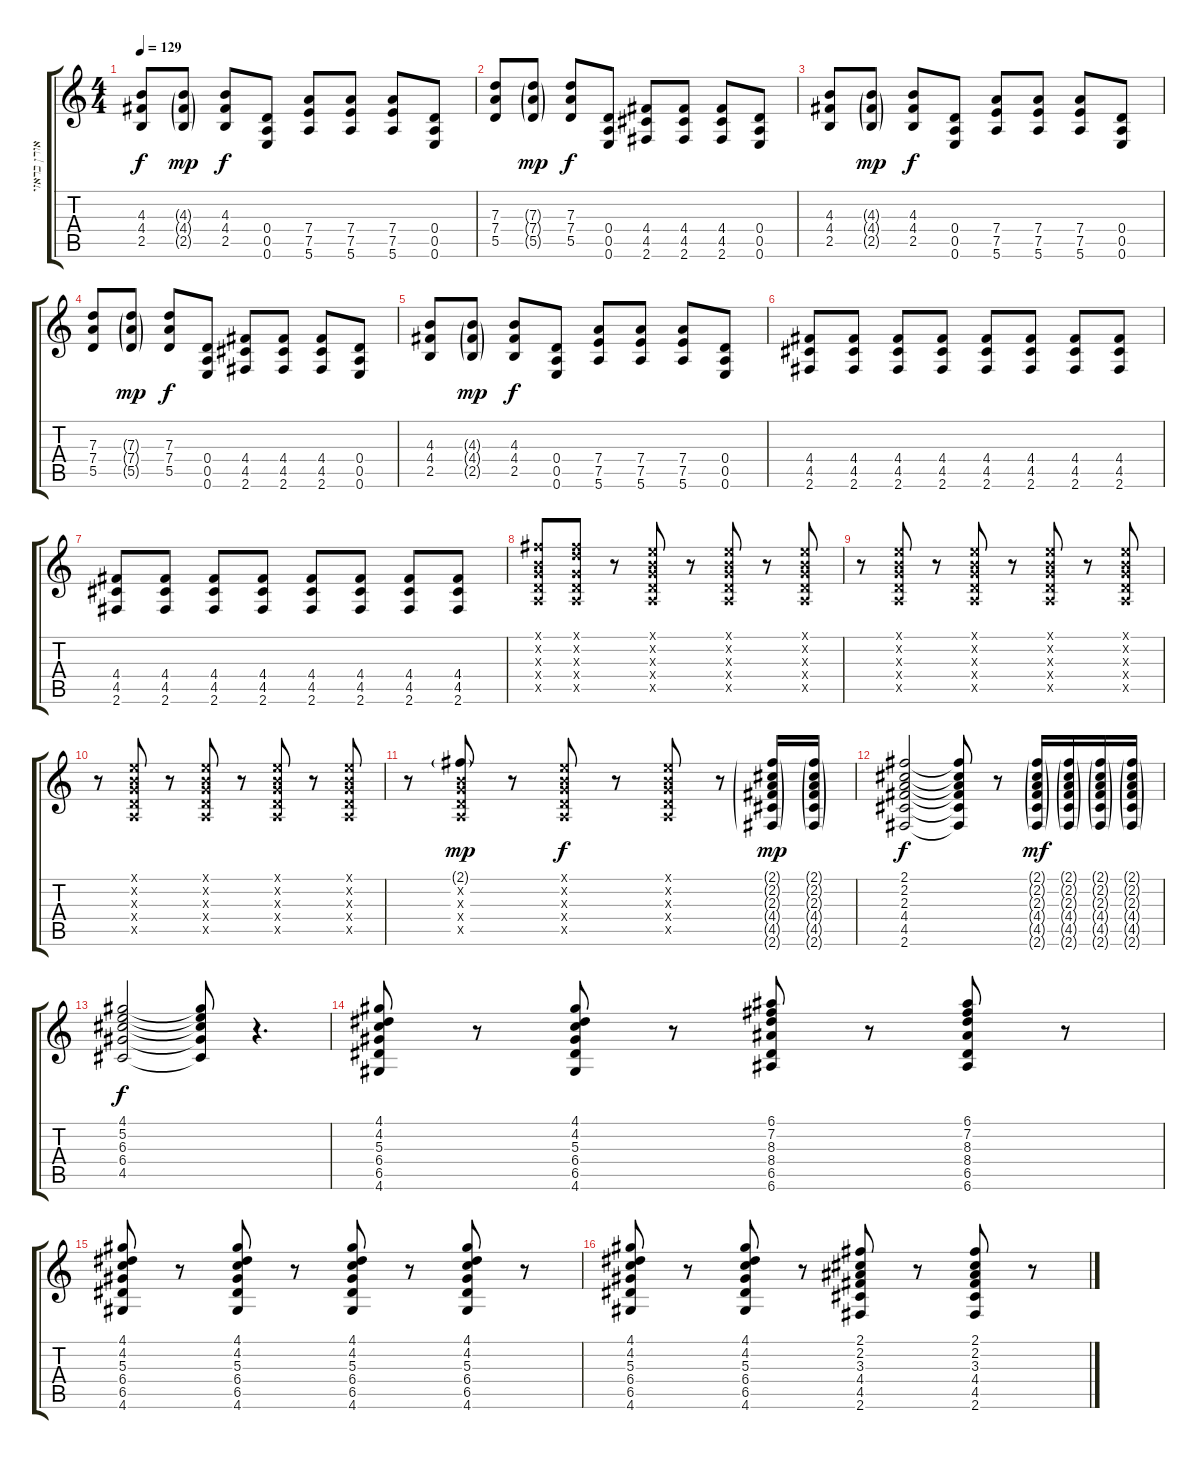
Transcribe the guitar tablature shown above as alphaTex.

\track ("אורן בראזילאי - גיטרה" "אורן בראזי") {instrument overdrivenguitar}
\staff {score tabs}
\tuning (E4 B3 G3 D3 A2 E2) {hide}
\ts (4 4)
\tempo 129
\clef g2
\ks c
(4.3 4.4 2.5).8{dy f} (4.3{g} 4.4{g} 2.5{g}).8{dy mp} (4.3 4.4 2.5).8{dy f} (0.4 0.5 0.6).8 (7.4 7.5 5.6).8 (7.4 7.5 5.6).8 (7.4 7.5 5.6).8 (0.4 0.5 0.6).8 |
(7.3 7.4 5.5).8 (7.3{g} 7.4{g} 5.5{g}).8{dy mp} (7.3 7.4 5.5).8{dy f} (0.4 0.5 0.6).8 (4.4 4.5 2.6).8 (4.4 4.5 2.6).8 (4.4 4.5 2.6).8 (0.4 0.5 0.6).8 |
(4.3 4.4 2.5).8 (4.3{g} 4.4{g} 2.5{g}).8{dy mp} (4.3 4.4 2.5).8{dy f} (0.4 0.5 0.6).8 (7.4 7.5 5.6).8 (7.4 7.5 5.6).8 (7.4 7.5 5.6).8 (0.4 0.5 0.6).8 |
(7.3 7.4 5.5).8 (7.3{g} 7.4{g} 5.5{g}).8{dy mp} (7.3 7.4 5.5).8{dy f} (0.4 0.5 0.6).8 (4.4 4.5 2.6).8 (4.4 4.5 2.6).8 (4.4 4.5 2.6).8 (0.4 0.5 0.6).8 |
(4.3 4.4 2.5).8 (4.3{g} 4.4{g} 2.5{g}).8{dy mp} (4.3 4.4 2.5).8{dy f} (0.4 0.5 0.6).8 (7.4 7.5 5.6).8 (7.4 7.5 5.6).8 (7.4 7.5 5.6).8 (0.4 0.5 0.6).8 |
(4.4 4.5 2.6).8 (4.4 4.5 2.6).8 (4.4 4.5 2.6).8 (4.4 4.5 2.6).8 (4.4 4.5 2.6).8 (4.4 4.5 2.6).8 (4.4 4.5 2.6).8 (4.4 4.5 2.6).8 |
(4.4 4.5 2.6).8 (4.4 4.5 2.6).8 (4.4 4.5 2.6).8 (4.4 4.5 2.6).8 (4.4 4.5 2.6).8 (4.4 4.5 2.6).8 (4.4 4.5 2.6).8 (4.4 4.5 2.6).8 |
(2.1{x} 0.2{x} 0.3{x} 0.4{x} 0.5{x}).8{volume 16 instrument distortionguitar} (2.1{x} 3.2{x} 0.3{x} 0.4{x} 0.5{x}).8 r.8 (0.1{x} 0.2{x} 0.3{x} 0.4{x} 0.5{x}).8 r.8 (0.1{x} 0.2{x} 0.3{x} 0.4{x} 0.5{x}).8 r.8 (0.1{x} 0.2{x} 0.3{x} 0.4{x} 0.5{x}).8 |
r.8 (0.1{x} 0.2{x} 0.3{x} 0.4{x} 0.5{x}).8 r.8 (0.1{x} 0.2{x} 0.3{x} 0.4{x} 0.5{x}).8 r.8 (0.1{x} 0.2{x} 0.3{x} 0.4{x} 0.5{x}).8 r.8 (0.1{x} 0.2{x} 0.3{x} 0.4{x} 0.5{x}).8 |
r.8 (0.1{x} 0.2{x} 0.3{x} 0.4{x} 0.5{x}).8 r.8 (0.1{x} 0.2{x} 0.3{x} 0.4{x} 0.5{x}).8 r.8 (0.1{x} 0.2{x} 0.3{x} 0.4{x} 0.5{x}).8 r.8 (0.1{x} 0.2{x} 0.3{x} 0.4{x} 0.5{x}).8 |
r.8 (2.1{g} 0.2{x} 0.3{x} 0.4{x} 0.5{x}).8{dy mp} r.8 (0.1{x} 0.2{x} 0.3{x} 0.4{x} 0.5{x}).8{dy f} r.8 (0.1{x} 0.2{x} 0.3{x} 0.4{x} 0.5{x}).8 r.8 (2.1{g} 2.2{g} 2.3{g} 4.4{g} 4.5{g} 2.6{g}).16{dy mp volume 12 instrument overdrivenguitar} (2.1{g} 2.2{g} 2.3{g} 4.4{g} 4.5{g} 2.6{g}).16 |
(2.1 2.2 2.3 4.4 4.5 2.6).2{dy f} (2.1{t} 2.2{t} 2.3{t} 4.4{t} 4.5{t} 2.6{t}).8 r.8 (2.1{g} 2.2{g} 2.3{g} 4.4{g} 4.5{g} 2.6{g}).16{dy mf} (2.1{g} 2.2{g} 2.3{g} 4.4{g} 4.5{g} 2.6{g}).16 (2.1{g} 2.2{g} 2.3{g} 4.4{g} 4.5{g} 2.6{g}).16 (2.1{g} 2.2{g} 2.3{g} 4.4{g} 4.5{g} 2.6{g}).16 |
(4.1 5.2 6.3 6.4 4.5).2{dy f} (4.1{t} 5.2{t} 6.3{t} 6.4{t} 4.5{t}).8 r.4{d} |
(4.1 4.2 5.3 6.4 6.5 4.6).8{volume 11} r.8 (4.1 4.2 5.3 6.4 6.5 4.6).8 r.8 (6.1 7.2 8.3 8.4 6.5 6.6).8 r.8 (6.1 7.2 8.3 8.4 6.5 6.6).8 r.8 |
(4.1 4.2 5.3 6.4 6.5 4.6).8 r.8 (4.1 4.2 5.3 6.4 6.5 4.6).8 r.8 (4.1 4.2 5.3 6.4 6.5 4.6).8 r.8 (4.1 4.2 5.3 6.4 6.5 4.6).8 r.8 |
(4.1 4.2 5.3 6.4 6.5 4.6).8 r.8 (4.1 4.2 5.3 6.4 6.5 4.6).8 r.8 (2.1 2.2 3.3 4.4 4.5 2.6).8 r.8 (2.1 2.2 3.3 4.4 4.5 2.6).8 r.8
